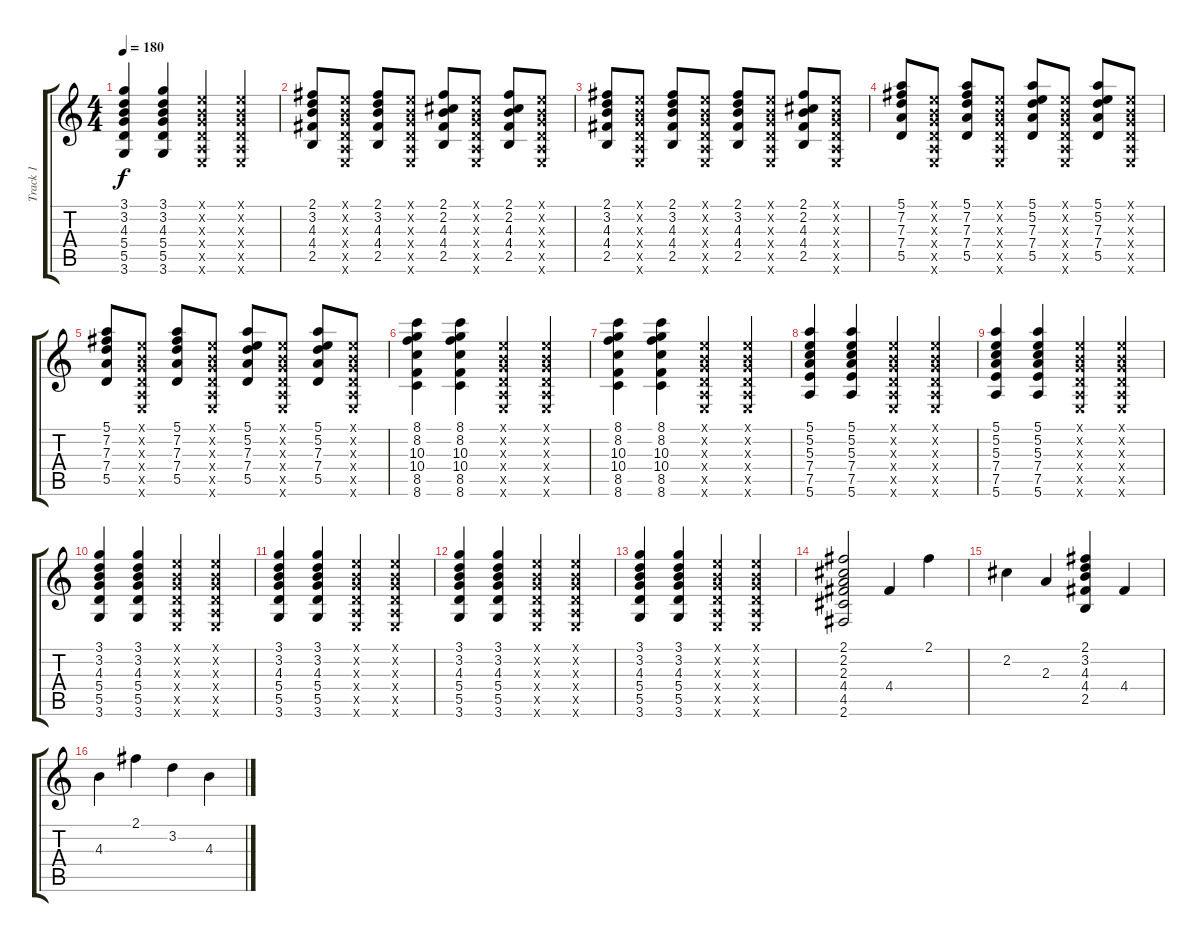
\track ("Track 1" "Track 1") {instrument electricguitarjazz}
\staff {score tabs}
\tuning (E4 B3 G3 D3 A2 E2) {hide}
\ts (4 4)
\tempo 180
\clef g2
\ks c
(3.1 3.2 4.3 5.4 5.5 3.6).4{dy f} (3.1 3.2 4.3 5.4 5.5 3.6).4 (0.1{x} 0.2{x} 0.3{x} 0.4{x} 0.5{x} 0.6{x}).4 (0.1{x} 0.2{x} 0.3{x} 0.4{x} 0.5{x} 0.6{x}).4 |
(2.1 3.2 4.3 4.4 2.5).8 (0.1{x} 0.2{x} 0.3{x} 0.4{x} 0.5{x} 0.6{x}).8 (2.1 3.2 4.3 4.4 2.5).8 (0.1{x} 0.2{x} 0.3{x} 0.4{x} 0.5{x} 0.6{x}).8 (2.1 2.2 4.3 4.4 2.5).8 (0.1{x} 0.2{x} 0.3{x} 0.4{x} 0.5{x} 0.6{x}).8 (2.1 2.2 4.3 4.4 2.5).8 (0.1{x} 0.2{x} 0.3{x} 0.4{x} 0.5{x} 0.6{x}).8 |
(2.1 3.2 4.3 4.4 2.5).8 (0.1{x} 0.2{x} 0.3{x} 0.4{x} 0.5{x} 0.6{x}).8 (2.1 3.2 4.3 4.4 2.5).8 (0.1{x} 0.2{x} 0.3{x} 0.4{x} 0.5{x} 0.6{x}).8 (2.1 3.2 4.3 4.4 2.5).8 (0.1{x} 0.2{x} 0.3{x} 0.4{x} 0.5{x} 0.6{x}).8 (2.1 2.2 4.3 4.4 2.5).8 (0.1{x} 0.2{x} 0.3{x} 0.4{x} 0.5{x} 0.6{x}).8 |
(5.1 7.2 7.3 7.4 5.5).8 (0.1{x} 0.2{x} 0.3{x} 0.4{x} 0.5{x} 0.6{x}).8 (5.1 7.2 7.3 7.4 5.5).8 (0.1{x} 0.2{x} 0.3{x} 0.4{x} 0.5{x} 0.6{x}).8 (5.1 5.2 7.3 7.4 5.5).8 (0.1{x} 0.2{x} 0.3{x} 0.4{x} 0.5{x} 0.6{x}).8 (5.1 5.2 7.3 7.4 5.5).8 (0.1{x} 0.2{x} 0.3{x} 0.4{x} 0.5{x} 0.6{x}).8 |
(5.1 7.2 7.3 7.4 5.5).8 (0.1{x} 0.2{x} 0.3{x} 0.4{x} 0.5{x} 0.6{x}).8 (5.1 7.2 7.3 7.4 5.5).8 (0.1{x} 0.2{x} 0.3{x} 0.4{x} 0.5{x} 0.6{x}).8 (5.1 5.2 7.3 7.4 5.5).8 (0.1{x} 0.2{x} 0.3{x} 0.4{x} 0.5{x} 0.6{x}).8 (5.1 5.2 7.3 7.4 5.5).8 (0.1{x} 0.2{x} 0.3{x} 0.4{x} 0.5{x} 0.6{x}).8 |
(8.1 8.2 10.3 10.4 8.5 8.6).4 (8.1 8.2 10.3 10.4 8.5 8.6).4 (0.1{x} 0.2{x} 0.3{x} 0.4{x} 0.5{x} 0.6{x}).4 (0.1{x} 0.2{x} 0.3{x} 0.4{x} 0.5{x} 0.6{x}).4 |
(8.1 8.2 10.3 10.4 8.5 8.6).4 (8.1 8.2 10.3 10.4 8.5 8.6).4 (0.1{x} 0.2{x} 0.3{x} 0.4{x} 0.5{x} 0.6{x}).4 (0.1{x} 0.2{x} 0.3{x} 0.4{x} 0.5{x} 0.6{x}).4 |
(5.1 5.2 5.3 7.4 7.5 5.6).4 (5.1 5.2 5.3 7.4 7.5 5.6).4 (0.1{x} 0.2{x} 0.3{x} 0.4{x} 0.5{x} 0.6{x}).4 (0.1{x} 0.2{x} 0.3{x} 0.4{x} 0.5{x} 0.6{x}).4 |
(5.1 5.2 5.3 7.4 7.5 5.6).4 (5.1 5.2 5.3 7.4 7.5 5.6).4 (0.1{x} 0.2{x} 0.3{x} 0.4{x} 0.5{x} 0.6{x}).4 (0.1{x} 0.2{x} 0.3{x} 0.4{x} 0.5{x} 0.6{x}).4 |
(3.1 3.2 4.3 5.4 5.5 3.6).4 (3.1 3.2 4.3 5.4 5.5 3.6).4 (0.1{x} 0.2{x} 0.3{x} 0.4{x} 0.5{x} 0.6{x}).4 (0.1{x} 0.2{x} 0.3{x} 0.4{x} 0.5{x} 0.6{x}).4 |
(3.1 3.2 4.3 5.4 5.5 3.6).4 (3.1 3.2 4.3 5.4 5.5 3.6).4 (0.1{x} 0.2{x} 0.3{x} 0.4{x} 0.5{x} 0.6{x}).4 (0.1{x} 0.2{x} 0.3{x} 0.4{x} 0.5{x} 0.6{x}).4 |
(3.1 3.2 4.3 5.4 5.5 3.6).4 (3.1 3.2 4.3 5.4 5.5 3.6).4 (0.1{x} 0.2{x} 0.3{x} 0.4{x} 0.5{x} 0.6{x}).4 (0.1{x} 0.2{x} 0.3{x} 0.4{x} 0.5{x} 0.6{x}).4 |
(3.1 3.2 4.3 5.4 5.5 3.6).4 (3.1 3.2 4.3 5.4 5.5 3.6).4 (0.1{x} 0.2{x} 0.3{x} 0.4{x} 0.5{x} 0.6{x}).4 (0.1{x} 0.2{x} 0.3{x} 0.4{x} 0.5{x} 0.6{x}).4 |
(2.1 2.2 2.3 4.4 4.5 2.6).2 4.4.4 2.1.4 |
2.2.4 2.3.4 (2.1 3.2 4.3 4.4 2.5).4 4.4.4 |
4.3.4 2.1.4 3.2.4 4.3.4
